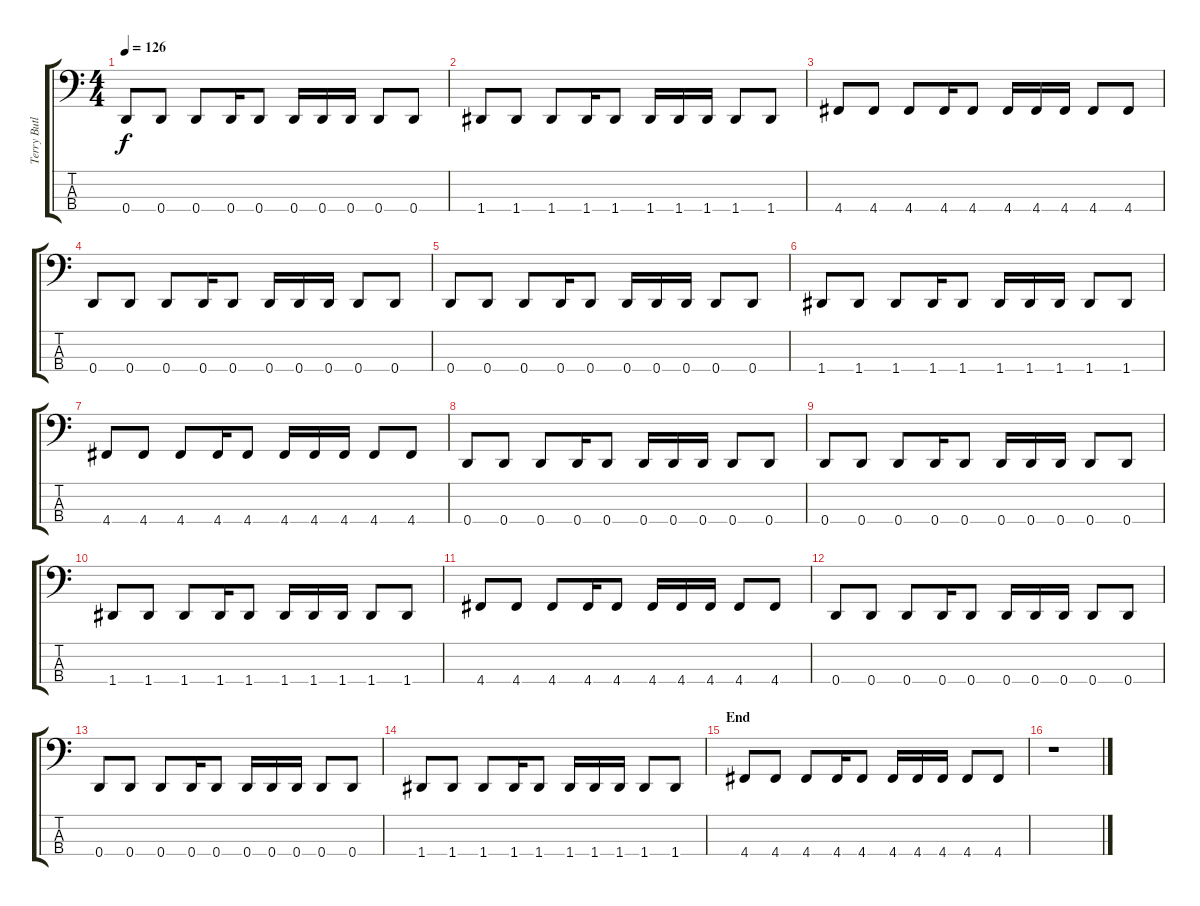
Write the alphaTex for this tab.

\track ("Terry Butler (Bass)" "Terry Butl") {instrument electricbasspick}
\staff {score tabs}
\tuning (F2 C2 G1 D1) {hide}
\ts (4 4)
\tempo 126
\clef f4
\ks c
0.4.8{dy f} 0.4.8 0.4.8 0.4.16 0.4.8 0.4.16 0.4.16 0.4.16 0.4.8 0.4.8 |
1.4.8 1.4.8 1.4.8 1.4.16 1.4.8 1.4.16 1.4.16 1.4.16 1.4.8 1.4.8 |
4.4.8 4.4.8 4.4.8 4.4.16 4.4.8 4.4.16 4.4.16 4.4.16 4.4.8 4.4.8 |
0.4.8 0.4.8 0.4.8 0.4.16 0.4.8 0.4.16 0.4.16 0.4.16 0.4.8 0.4.8 |
0.4.8 0.4.8 0.4.8 0.4.16 0.4.8 0.4.16 0.4.16 0.4.16 0.4.8 0.4.8 |
1.4.8 1.4.8 1.4.8 1.4.16 1.4.8 1.4.16 1.4.16 1.4.16 1.4.8 1.4.8 |
4.4.8 4.4.8 4.4.8 4.4.16 4.4.8 4.4.16 4.4.16 4.4.16 4.4.8 4.4.8 |
0.4.8 0.4.8 0.4.8 0.4.16 0.4.8 0.4.16 0.4.16 0.4.16 0.4.8 0.4.8 |
0.4.8 0.4.8 0.4.8 0.4.16 0.4.8 0.4.16 0.4.16 0.4.16 0.4.8 0.4.8 |
1.4.8 1.4.8 1.4.8 1.4.16 1.4.8 1.4.16 1.4.16 1.4.16 1.4.8 1.4.8 |
4.4.8 4.4.8 4.4.8 4.4.16 4.4.8 4.4.16 4.4.16 4.4.16 4.4.8 4.4.8 |
0.4.8{volume 0} 0.4.8 0.4.8 0.4.16 0.4.8 0.4.16 0.4.16 0.4.16 0.4.8 0.4.8 |
0.4.8 0.4.8 0.4.8 0.4.16 0.4.8 0.4.16 0.4.16 0.4.16 0.4.8 0.4.8 |
1.4.8 1.4.8 1.4.8 1.4.16 1.4.8 1.4.16 1.4.16 1.4.16 1.4.8 1.4.8 |
\section ("" "End")
4.4.8 4.4.8 4.4.8 4.4.16 4.4.8 4.4.16 4.4.16 4.4.16 4.4.8 4.4.8 |
r.1
